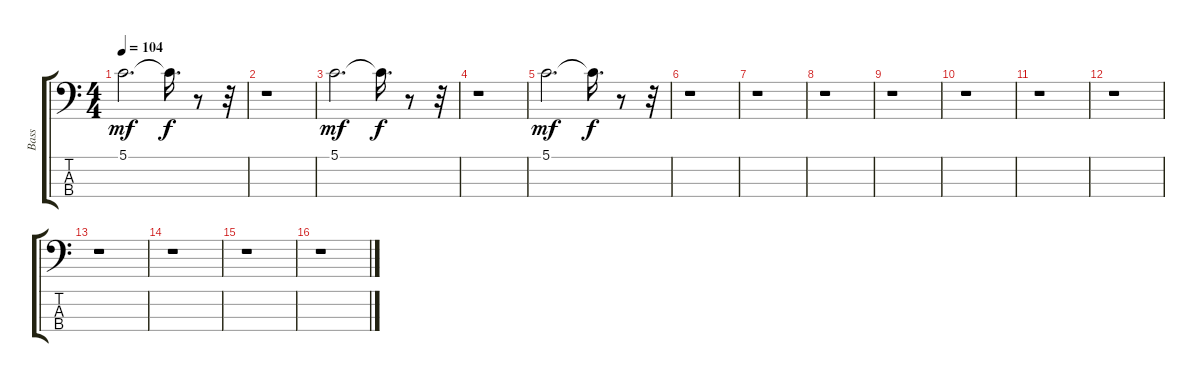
\track ("Bass" "Bass") {instrument electricbassfinger}
\staff {score tabs}
\tuning (G2 D2 A1 E1) {hide}
\ts (4 4)
\tempo 104
\clef f4
\ks c
5.1.2{d dy mf} 5.1{t}.16{d dy f} r.8 r.32 |
r.1 |
5.1.2{d dy mf} 5.1{t}.16{d dy f} r.8 r.32 |
r.1 |
5.1.2{d dy mf} 5.1{t}.16{d dy f} r.8 r.32 |
r.1 |
r.1 |
r.1 |
r.1 |
r.1 |
r.1 |
r.1 |
r.1 |
r.1 |
r.1 |
r.1
